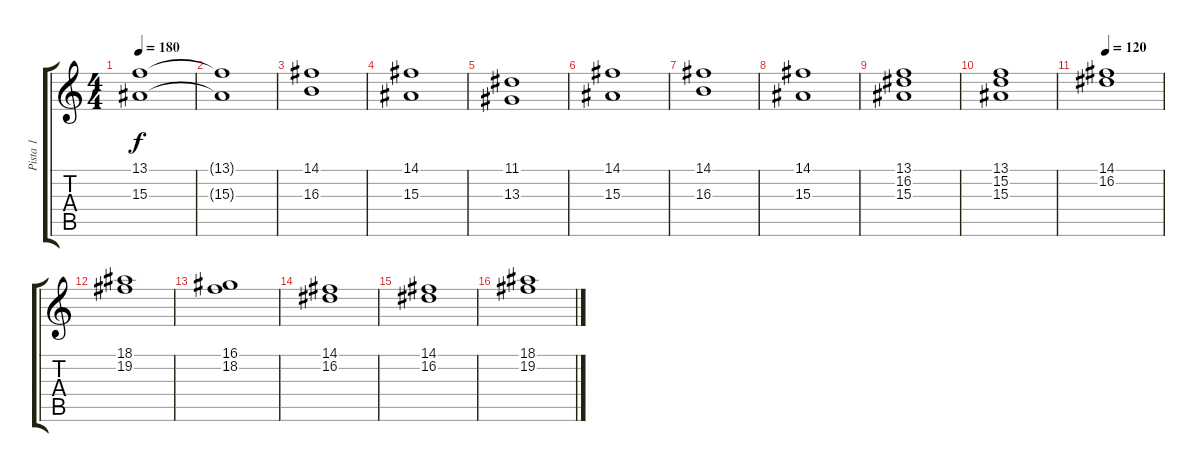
\track ("Pista 1" "Pista 1") {instrument brasssection}
\staff {score tabs}
\tuning (E4 B3 G3 D3 A2 E2) {hide}
\ts (4 4)
\tempo 180
\clef g2
\ks c
(13.1 15.3).1{dy f} |
(13.1{t} 15.3{t}).1 |
(14.1 16.3).1 |
(14.1 15.3).1 |
(11.1 13.3).1 |
(14.1 15.3).1 |
(14.1 16.3).1 |
(14.1 15.3).1 |
(13.1 16.2 15.3).1 |
(13.1 15.2 15.3).1 |
\tempo 120
(14.1 16.2).1 |
(18.1 19.2).1 |
(16.1 18.2).1 |
(14.1 16.2).1 |
(14.1 16.2).1 |
(18.1 19.2).1
